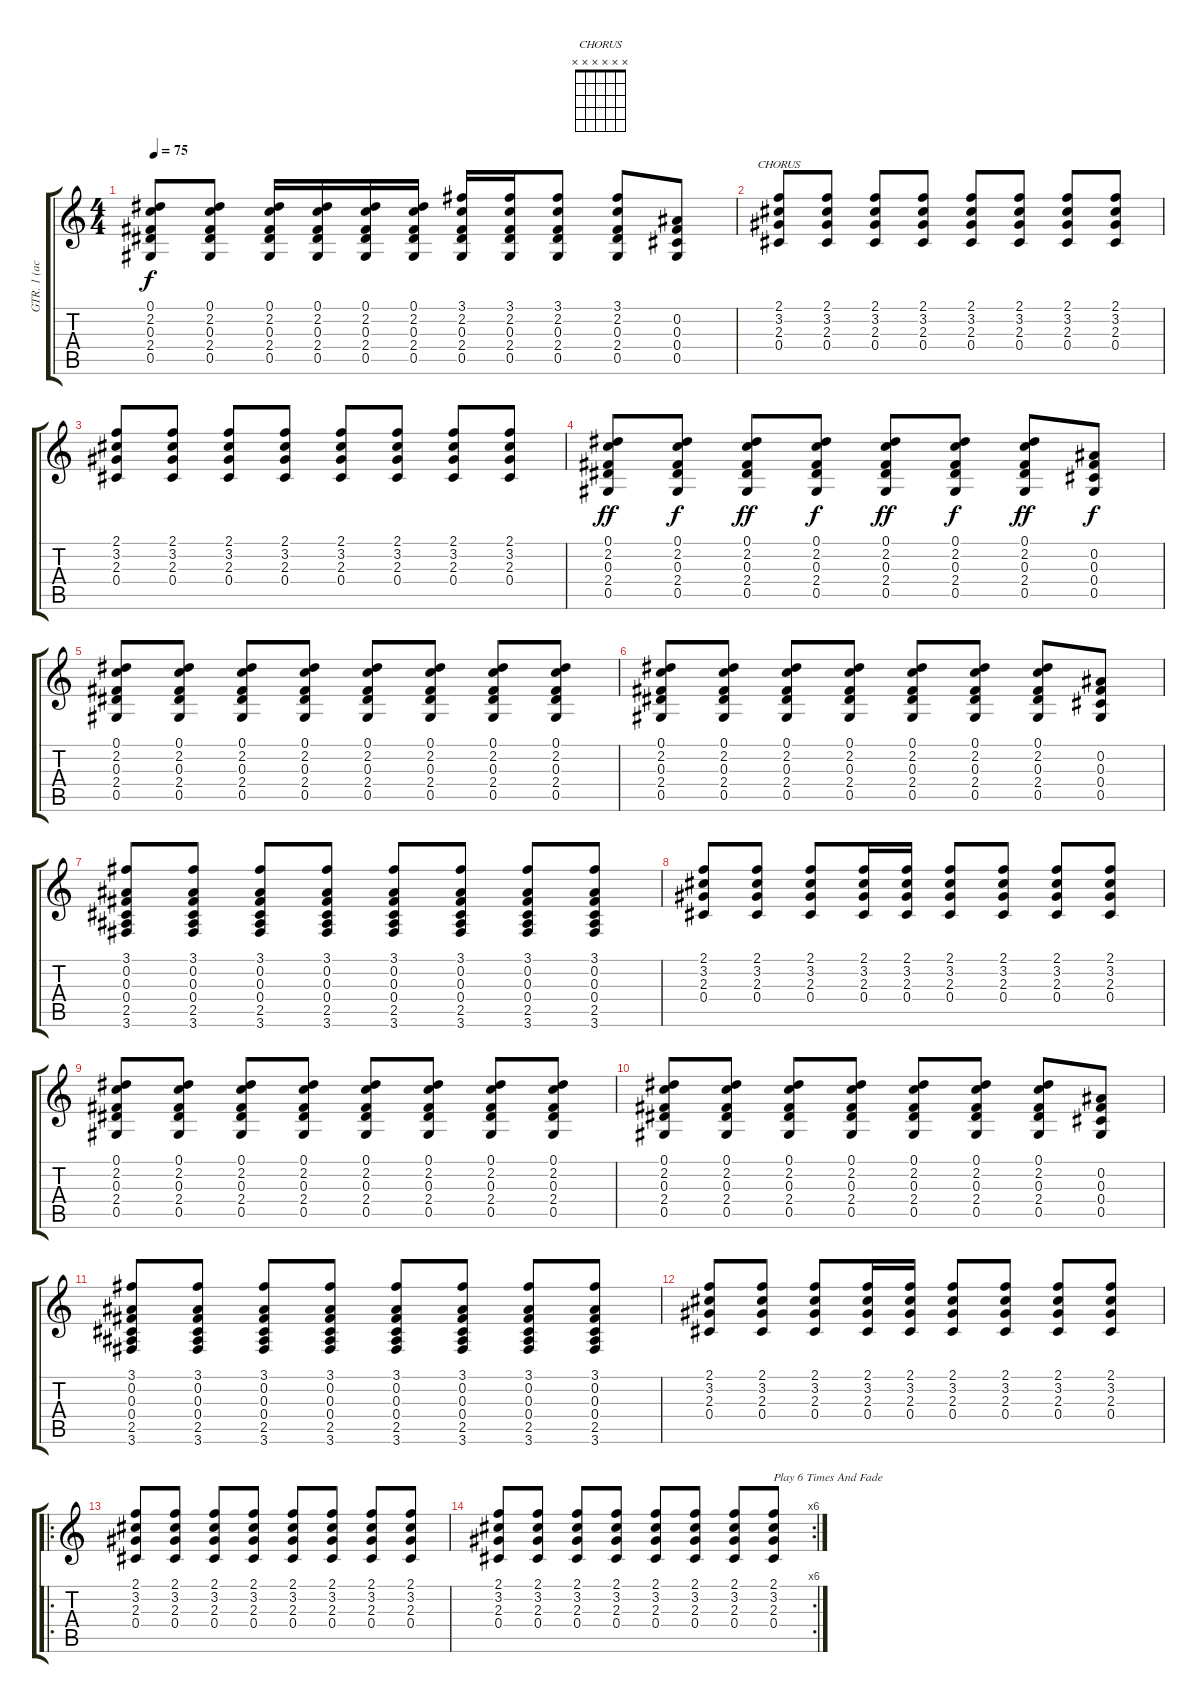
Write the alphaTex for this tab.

\track ("GTR. 1 (acous.)" "GTR. 1 (ac") {instrument acousticguitarsteel}
\staff {score tabs}
\tuning (Eb4 Bb3 Gb3 Db3 Ab2 Eb2) {hide}
\chord ("CHORUS" x x x x x x) {firstfret 0}
\ts (4 4)
\tempo 75
\clef g2
\ks c
(0.1 2.2 0.3 2.4 0.5).8{dy f} (0.1 2.2 0.3 2.4 0.5).8 (0.1 2.2 0.3 2.4 0.5).16 (0.1 2.2 0.3 2.4 0.5).16 (0.1 2.2 0.3 2.4 0.5).16 (0.1 2.2 0.3 2.4 0.5).16 (3.1 2.2 0.3 2.4 0.5).16 (3.1 2.2 0.3 2.4 0.5).16 (3.1 2.2 0.3 2.4 0.5).8 (3.1 2.2 0.3 2.4 0.5).8 (0.2 0.3 0.4 0.5).8 |
(2.1 3.2 2.3 0.4).8{ch "CHORUS"} (2.1 3.2 2.3 0.4).8 (2.1 3.2 2.3 0.4).8 (2.1 3.2 2.3 0.4).8 (2.1 3.2 2.3 0.4).8 (2.1 3.2 2.3 0.4).8 (2.1 3.2 2.3 0.4).8 (2.1 3.2 2.3 0.4).8 |
(2.1 3.2 2.3 0.4).8 (2.1 3.2 2.3 0.4).8 (2.1 3.2 2.3 0.4).8 (2.1 3.2 2.3 0.4).8 (2.1 3.2 2.3 0.4).8 (2.1 3.2 2.3 0.4).8 (2.1 3.2 2.3 0.4).8 (2.1 3.2 2.3 0.4).8 |
(0.1 2.2 0.3 2.4 0.5).8{dy ff} (0.1 2.2 0.3 2.4 0.5).8{dy f} (0.1 2.2 0.3 2.4 0.5).8{dy ff} (0.1 2.2 0.3 2.4 0.5).8{dy f} (0.1 2.2 0.3 2.4 0.5).8{dy ff} (0.1 2.2 0.3 2.4 0.5).8{dy f} (0.1 2.2 0.3 2.4 0.5).8{dy ff} (0.2 0.3 0.4 0.5).8{dy f} |
(0.1 2.2 0.3 2.4 0.5).8 (0.1 2.2 0.3 2.4 0.5).8 (0.1 2.2 0.3 2.4 0.5).8 (0.1 2.2 0.3 2.4 0.5).8 (0.1 2.2 0.3 2.4 0.5).8 (0.1 2.2 0.3 2.4 0.5).8 (0.1 2.2 0.3 2.4 0.5).8 (0.1 2.2 0.3 2.4 0.5).8 |
(0.1 2.2 0.3 2.4 0.5).8 (0.1 2.2 0.3 2.4 0.5).8 (0.1 2.2 0.3 2.4 0.5).8 (0.1 2.2 0.3 2.4 0.5).8 (0.1 2.2 0.3 2.4 0.5).8 (0.1 2.2 0.3 2.4 0.5).8 (0.1 2.2 0.3 2.4 0.5).8 (0.2 0.3 0.4 0.5).8 |
(3.1 0.2 0.3 0.4 2.5 3.6).8 (3.1 0.2 0.3 0.4 2.5 3.6).8 (3.1 0.2 0.3 0.4 2.5 3.6).8 (3.1 0.2 0.3 0.4 2.5 3.6).8 (3.1 0.2 0.3 0.4 2.5 3.6).8 (3.1 0.2 0.3 0.4 2.5 3.6).8 (3.1 0.2 0.3 0.4 2.5 3.6).8 (3.1 0.2 0.3 0.4 2.5 3.6).8 |
(2.1 3.2 2.3 0.4).8 (2.1 3.2 2.3 0.4).8 (2.1 3.2 2.3 0.4).8 (2.1 3.2 2.3 0.4).16 (2.1 3.2 2.3 0.4).16 (2.1 3.2 2.3 0.4).8 (2.1 3.2 2.3 0.4).8 (2.1 3.2 2.3 0.4).8 (2.1 3.2 2.3 0.4).8 |
(0.1 2.2 0.3 2.4 0.5).8 (0.1 2.2 0.3 2.4 0.5).8 (0.1 2.2 0.3 2.4 0.5).8 (0.1 2.2 0.3 2.4 0.5).8 (0.1 2.2 0.3 2.4 0.5).8 (0.1 2.2 0.3 2.4 0.5).8 (0.1 2.2 0.3 2.4 0.5).8 (0.1 2.2 0.3 2.4 0.5).8 |
(0.1 2.2 0.3 2.4 0.5).8 (0.1 2.2 0.3 2.4 0.5).8 (0.1 2.2 0.3 2.4 0.5).8 (0.1 2.2 0.3 2.4 0.5).8 (0.1 2.2 0.3 2.4 0.5).8 (0.1 2.2 0.3 2.4 0.5).8 (0.1 2.2 0.3 2.4 0.5).8 (0.2 0.3 0.4 0.5).8 |
(3.1 0.2 0.3 0.4 2.5 3.6).8 (3.1 0.2 0.3 0.4 2.5 3.6).8 (3.1 0.2 0.3 0.4 2.5 3.6).8 (3.1 0.2 0.3 0.4 2.5 3.6).8 (3.1 0.2 0.3 0.4 2.5 3.6).8 (3.1 0.2 0.3 0.4 2.5 3.6).8 (3.1 0.2 0.3 0.4 2.5 3.6).8 (3.1 0.2 0.3 0.4 2.5 3.6).8 |
(2.1 3.2 2.3 0.4).8 (2.1 3.2 2.3 0.4).8 (2.1 3.2 2.3 0.4).8 (2.1 3.2 2.3 0.4).16 (2.1 3.2 2.3 0.4).16 (2.1 3.2 2.3 0.4).8 (2.1 3.2 2.3 0.4).8 (2.1 3.2 2.3 0.4).8 (2.1 3.2 2.3 0.4).8 |
\ro
(2.1 3.2 2.3 0.4).8 (2.1 3.2 2.3 0.4).8 (2.1 3.2 2.3 0.4).8 (2.1 3.2 2.3 0.4).8 (2.1 3.2 2.3 0.4).8 (2.1 3.2 2.3 0.4).8 (2.1 3.2 2.3 0.4).8 (2.1 3.2 2.3 0.4).8 |
\rc 6
(2.1 3.2 2.3 0.4).8 (2.1 3.2 2.3 0.4).8 (2.1 3.2 2.3 0.4).8 (2.1 3.2 2.3 0.4).8 (2.1 3.2 2.3 0.4).8 (2.1 3.2 2.3 0.4).8 (2.1 3.2 2.3 0.4).8 (2.1 3.2 2.3 0.4).8{txt "Play 6 Times And Fade"}
